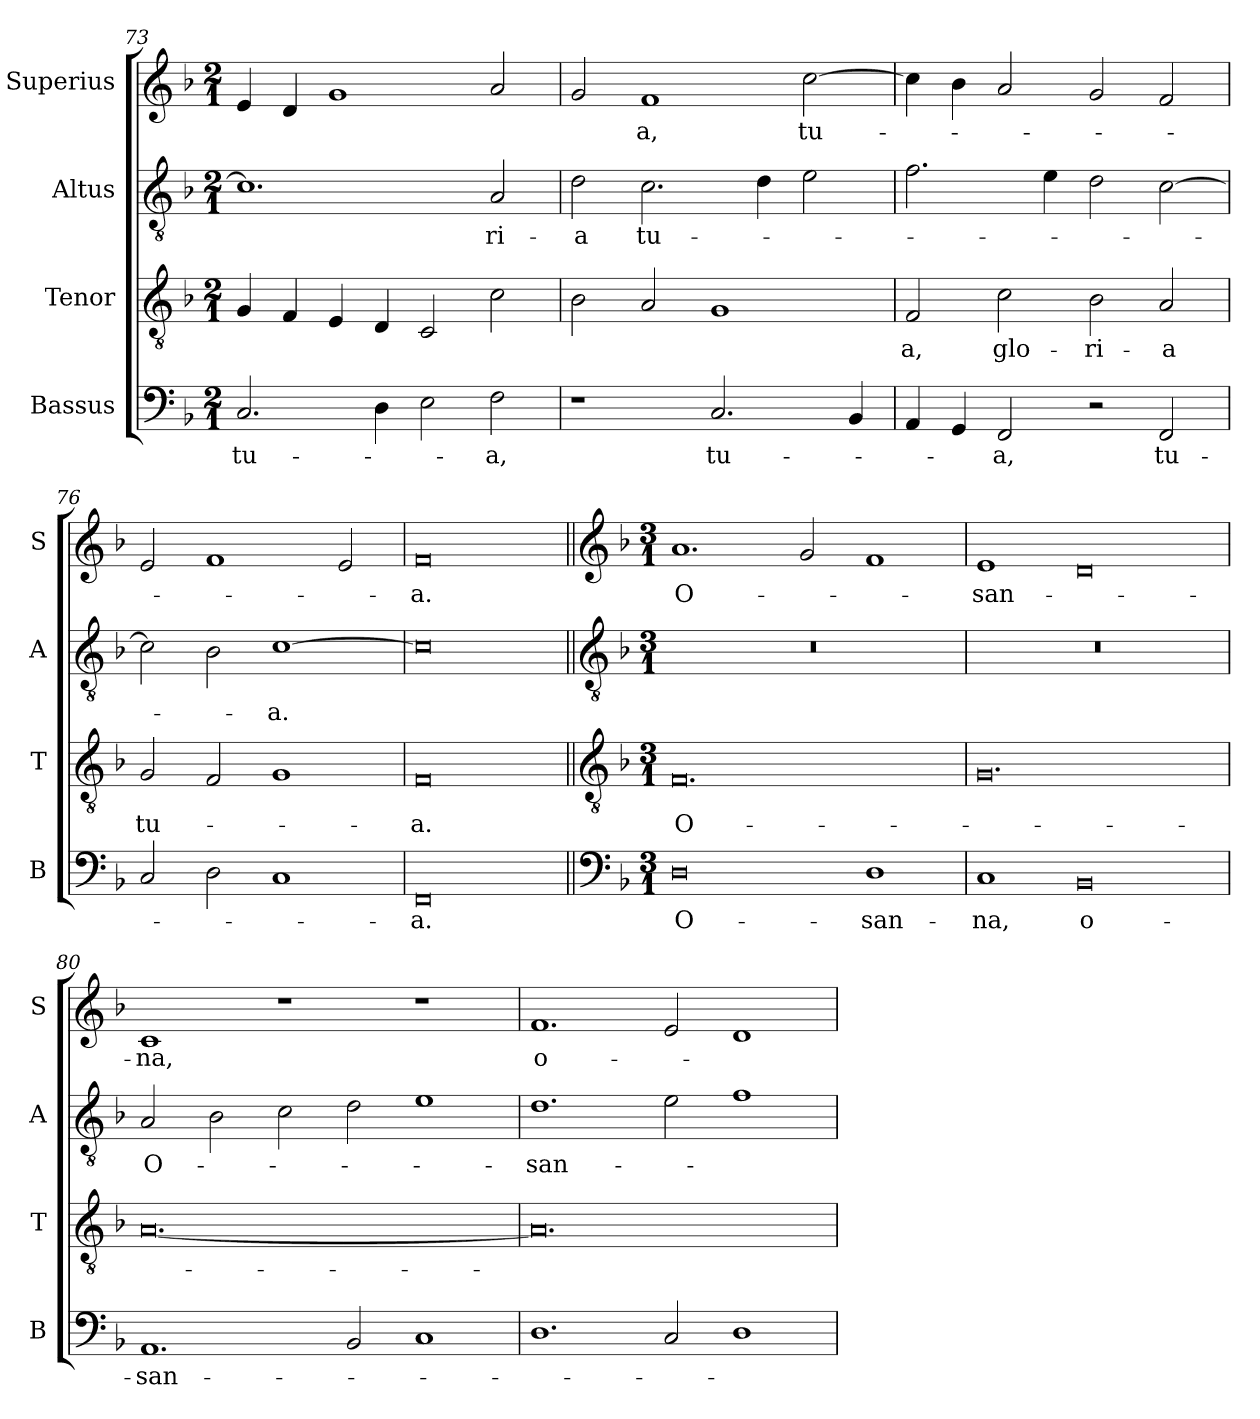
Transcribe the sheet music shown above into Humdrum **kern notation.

**kern	**text	**kern	**text	**kern	**text	**kern	**text
*part4	*part4	*part3	*part3	*part2	*part2	*part1	*part1
*staff4	*staff4	*staff3	*staff3	*staff2	*staff2	*staff1	*staff1
*I"Bassus	*	*I"Tenor	*	*I"Altus	*	*I"Superius	*
*I'B	*	*I'T	*	*I'A	*	*I'S	*
*clefF4	*	*clefGv2	*	*clefGv2	*	*clefG2	*
*k[b-]	*	*k[b-]	*	*k[b-]	*	*k[b-]	*
*M2/1	*	*M2/1	*	*M2/1	*	*M2/1	*
=73	=73	=73	=73	=73	=73	=73	=73
2.C/	tu-	4G/	.	1.c]	.	4e/	.
.	.	4F/	.	.	.	4d/	.
.	.	4E/	.	.	.	1g	.
4D\	.	4D/	.	.	.	.	.
2E\	.	2C/	.	.	.	.	.
2F\	-a,	2c\	.	2A/	-ri-	2a/	.
=74	=74	=74	=74	=74	=74	=74	=74
1r	.	2B-\	.	2d\	-a	2g/	.
.	.	2A/	.	2.c\	tu-	1f	-a,
2.C/	tu-	1G	.	.	.	.	.
.	.	.	.	4d\	.	.	.
.	.	.	.	2e\	.	[2cc\	tu-
4BB-/	.	.	.	.	.	.	.
=75	=75	=75	=75	=75	=75	=75	=75
4AA/	.	2F/	-a,	2.f\	.	4cc\]	.
4GG/	.	.	.	.	.	4b-\	.
2FF/	-a,	2c\	glo-	.	.	2a/	.
.	.	.	.	4e\	.	.	.
2r	.	2B-\	-ri-	2d\	.	2g/	.
2FF/	tu-	2A/	-a	[2c\	.	2f/	.
=76	=76	=76	=76	=76	=76	=76	=76
2C/	.	2G/	tu-	2c\]	.	2e/	.
2D\	.	2F/	.	2B-\	.	1f	.
1C	.	1G	.	[1c	-a.	.	.
.	.	.	.	.	.	2e/	.
=77	=77	=77	=77	=77	=77	=77	=77
0FF	-a.	0F	-a.	0c]	.	0f	-a.
!!LO:LB:g=z
=78||	=78||	=78||	=78||	=78||	=78||	=78||	=78||
*clefF4	*	*clefGv2	*	*clefGv2	*	*clefG2	*
*k[b-]	*	*k[b-]	*	*k[b-]	*	*k[b-]	*
*M3/1	*	*M3/1	*	*M3/1	*	*M3/1	*
0D	O-	0.F	O-	0.r	.	1.a	O-
.	.	.	.	.	.	2g/	.
1D	-san-	.	.	.	.	1f	.
=79	=79	=79	=79	=79	=79	=79	=79
1C	-na,	0.G	.	0.r	.	1e	-san-
0BB-	o-	.	.	.	.	0d	.
=80	=80	=80	=80	=80	=80	=80	=80
1.AA	-san-	[0.A	.	2A/	O-	1c	-na,
.	.	.	.	2B-\	.	.	.
.	.	.	.	2c\	.	1r	.
2BB-/	.	.	.	2d\	.	.	.
1C	.	.	.	1e	.	1r	.
=81	=81	=81	=81	=81	=81	=81	=81
1.D	.	0.A]	.	1.d	-san-	1.f	o-
2C/	.	.	.	2e\	.	2e/	.
1D	.	.	.	1f	.	1d	.
=	=	=	=	=	=	=	=
*-	*-	*-	*-	*-	*-	*-	*-
